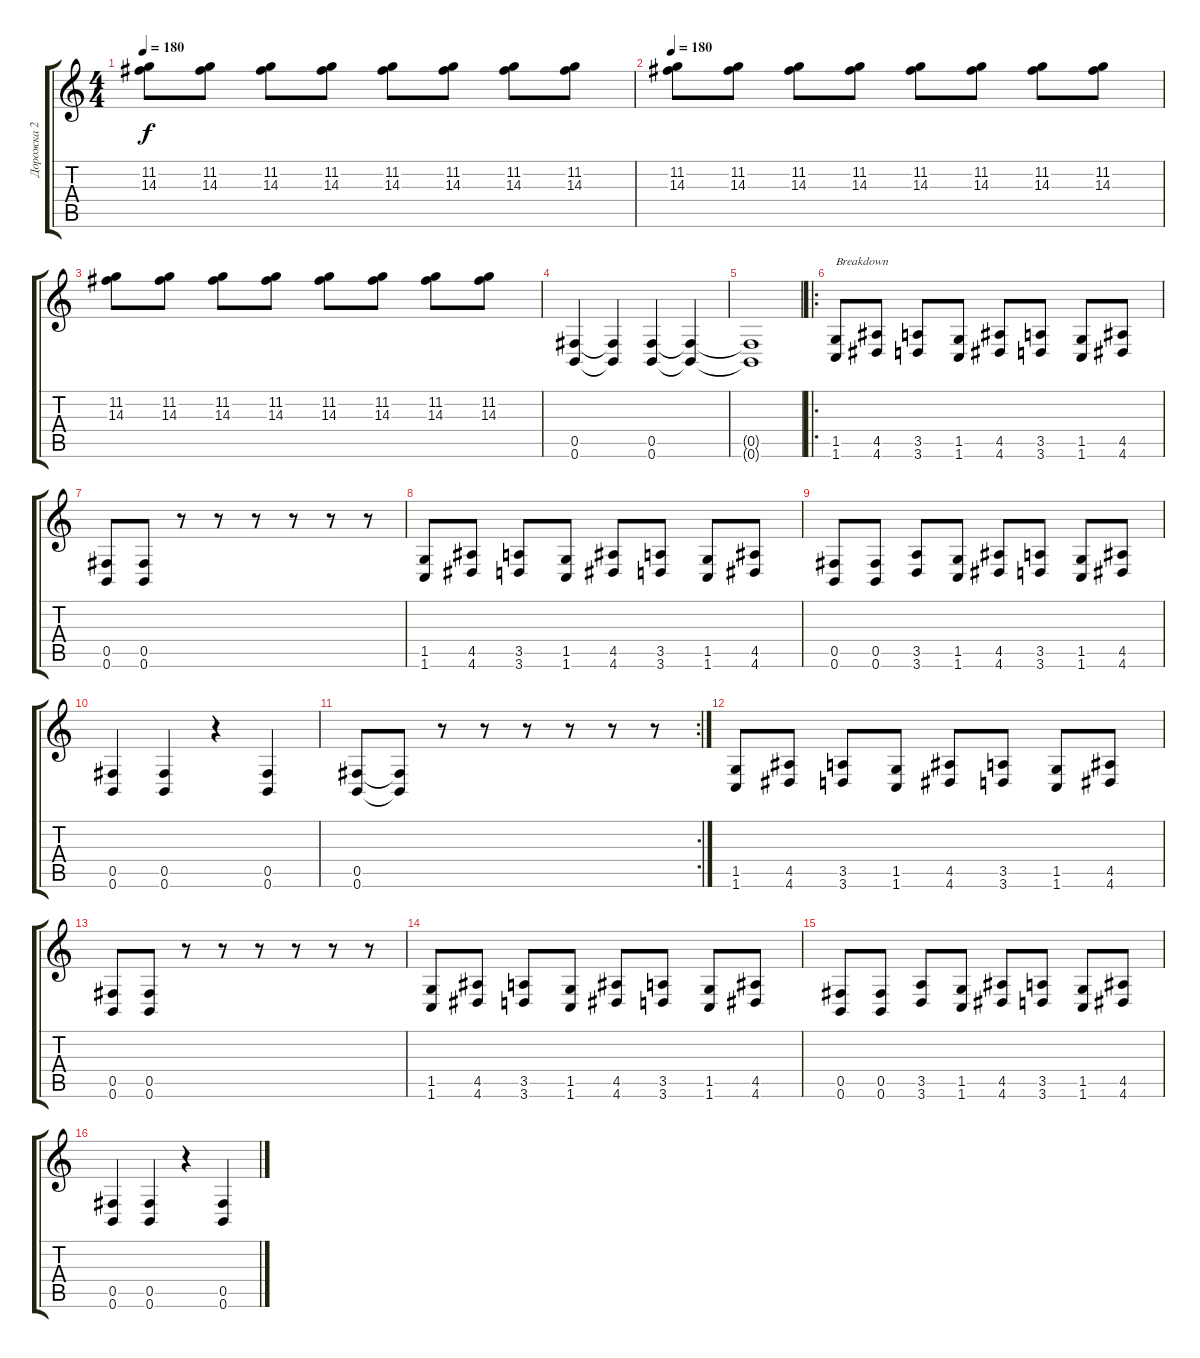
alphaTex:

\track ("Дорожка 2" "Дорожка 2") {instrument distortionguitar}
\staff {score tabs}
\tuning (Db4 Ab3 E3 B2 Gb2 B1) {hide}
\ts (4 4)
\tempo 180
\clef g2
\ks c
(11.2 14.3).8{dy f} (11.2 14.3).8 (11.2 14.3).8 (11.2 14.3).8 (11.2 14.3).8 (11.2 14.3).8 (11.2 14.3).8 (11.2 14.3).8 |
\tempo 180
(11.2 14.3).8 (11.2 14.3).8 (11.2 14.3).8 (11.2 14.3).8 (11.2 14.3).8 (11.2 14.3).8 (11.2 14.3).8 (11.2 14.3).8 |
(11.2 14.3).8 (11.2 14.3).8 (11.2 14.3).8 (11.2 14.3).8 (11.2 14.3).8 (11.2 14.3).8 (11.2 14.3).8 (11.2 14.3).8 |
(0.5 0.6).4 (0.5{t} 0.6{t}).4 (0.5 0.6).4 (0.5{t} 0.6{t}).4 |
(0.5{t} 0.6{t}).1 |
\ro
(1.5 1.6).8{txt "Breakdown"} (4.5 4.6).8 (3.5 3.6).8 (1.5 1.6).8 (4.5 4.6).8 (3.5 3.6).8 (1.5 1.6).8 (4.5 4.6).8 |
(0.5 0.6).8 (0.5 0.6).8 r.8 r.8 r.8 r.8 r.8 r.8 |
(1.5 1.6).8 (4.5 4.6).8 (3.5 3.6).8 (1.5 1.6).8 (4.5 4.6).8 (3.5 3.6).8 (1.5 1.6).8 (4.5 4.6).8 |
(0.5 0.6).8 (0.5 0.6).8 (3.5 3.6).8 (1.5 1.6).8 (4.5 4.6).8 (3.5 3.6).8 (1.5 1.6).8 (4.5 4.6).8 |
(0.5 0.6).4 (0.5 0.6).4 r.4 (0.5 0.6).4 |
\rc 2
(0.5 0.6).8 (0.5{t} 0.6{t}).8 r.8 r.8 r.8 r.8 r.8 r.8 |
(1.5 1.6).8 (4.5 4.6).8 (3.5 3.6).8 (1.5 1.6).8 (4.5 4.6).8 (3.5 3.6).8 (1.5 1.6).8 (4.5 4.6).8 |
(0.5 0.6).8 (0.5 0.6).8 r.8 r.8 r.8 r.8 r.8 r.8 |
(1.5 1.6).8 (4.5 4.6).8 (3.5 3.6).8 (1.5 1.6).8 (4.5 4.6).8 (3.5 3.6).8 (1.5 1.6).8 (4.5 4.6).8 |
(0.5 0.6).8 (0.5 0.6).8 (3.5 3.6).8 (1.5 1.6).8 (4.5 4.6).8 (3.5 3.6).8 (1.5 1.6).8 (4.5 4.6).8 |
(0.5 0.6).4 (0.5 0.6).4 r.4 (0.5 0.6).4
